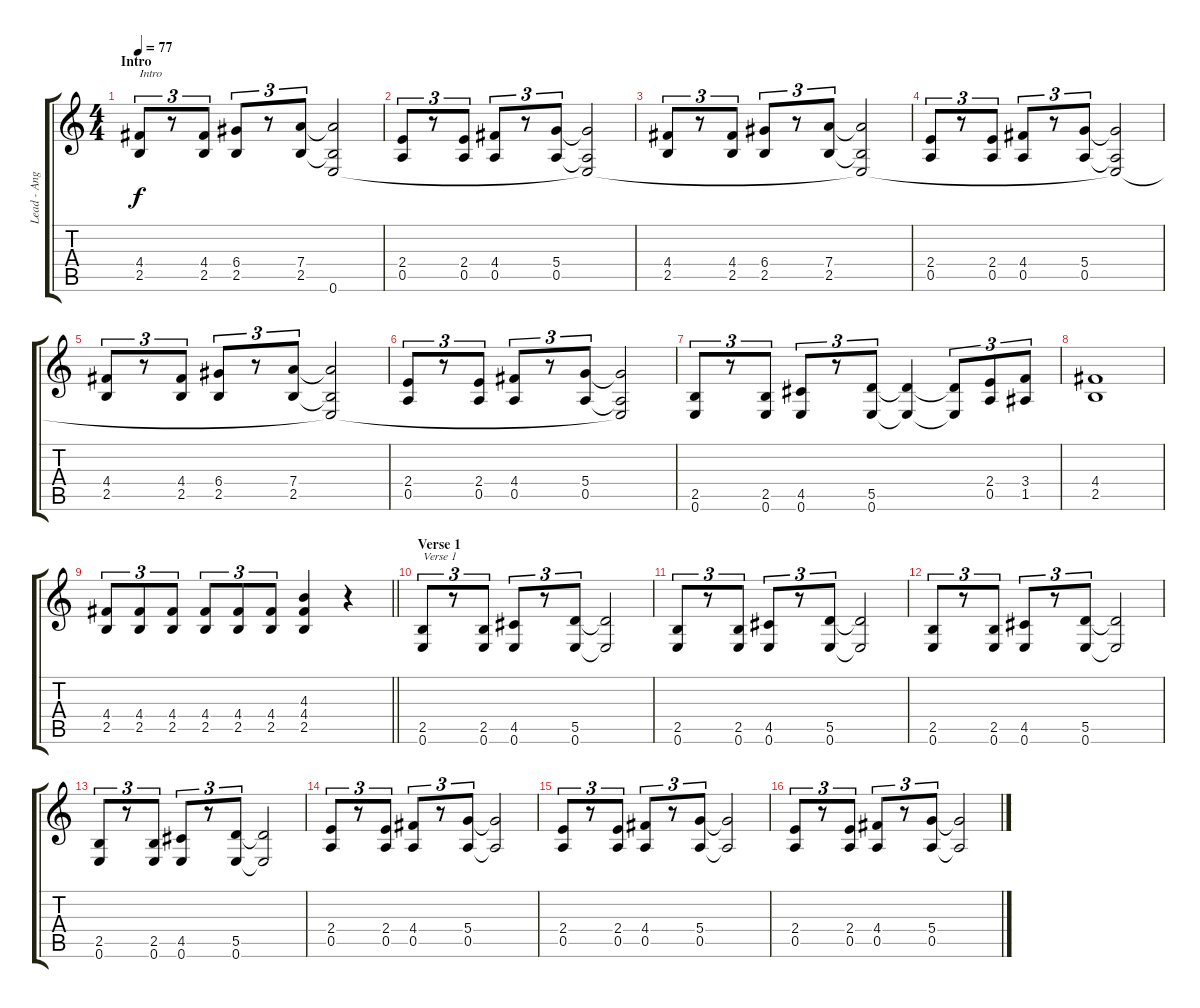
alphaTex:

\track ("Lead - Angus" "Lead - Ang") {instrument distortionguitar}
\staff {score tabs}
\tuning (E4 B3 G3 D3 A2 E2) {hide}
\ts (4 4)
\section ("" "Intro")
\tempo 77
\clef g2
\ks c
(4.4 2.5).8{tu (3 2) txt "Intro" dy f instrument distortionguitar} r.8{tu (3 2)} (4.4 2.5).8{tu (3 2)} (6.4 2.5).8{tu (3 2)} r.8{tu (3 2)} (7.4 2.5).8{tu (3 2)} (7.4{t} 2.5{t} 0.6).2 |
(2.4 0.5).8{tu (3 2)} r.8{tu (3 2)} (2.4 0.5).8{tu (3 2)} (4.4 0.5).8{tu (3 2)} r.8{tu (3 2)} (5.4 0.5).8{tu (3 2)} (5.4{t} 0.5{t} 0.6{t}).2 |
(4.4 2.5).8{tu (3 2)} r.8{tu (3 2)} (4.4 2.5).8{tu (3 2)} (6.4 2.5).8{tu (3 2)} r.8{tu (3 2)} (7.4 2.5).8{tu (3 2)} (7.4{t} 2.5{t} 0.6{t}).2 |
(2.4 0.5).8{tu (3 2)} r.8{tu (3 2)} (2.4 0.5).8{tu (3 2)} (4.4 0.5).8{tu (3 2)} r.8{tu (3 2)} (5.4 0.5).8{tu (3 2)} (5.4{t} 0.5{t} 0.6{t}).2 |
(4.4 2.5).8{tu (3 2)} r.8{tu (3 2)} (4.4 2.5).8{tu (3 2)} (6.4 2.5).8{tu (3 2)} r.8{tu (3 2)} (7.4 2.5).8{tu (3 2)} (7.4{t} 2.5{t} 0.6{t}).2 |
(2.4 0.5).8{tu (3 2)} r.8{tu (3 2)} (2.4 0.5).8{tu (3 2)} (4.4 0.5).8{tu (3 2)} r.8{tu (3 2)} (5.4 0.5).8{tu (3 2)} (5.4{t} 0.5{t} 0.6{t}).2 |
(2.5 0.6).8{tu (3 2)} r.8{tu (3 2)} (2.5 0.6).8{tu (3 2)} (4.5 0.6).8{tu (3 2)} r.8{tu (3 2)} (5.5 0.6).8{tu (3 2)} (5.5{t} 0.6{t}).4 (5.5{t} 0.6{t}).8{tu (3 2)} (2.4 0.5).8{tu (3 2)} (3.4 1.5).8{tu (3 2)} |
(4.4 2.5).1 |
\barLineRight lightlight
(4.4 2.5).8{tu (3 2)} (4.4 2.5).8{tu (3 2)} (4.4 2.5).8{tu (3 2)} (4.4 2.5).8{tu (3 2)} (4.4 2.5).8{tu (3 2)} (4.4 2.5).8{tu (3 2)} (4.3 4.4 2.5).4 r.4 |
\section ("" "Verse 1")
(2.5 0.6).8{tu (3 2) txt "Verse 1" volume 10 instrument electricguitarmuted} r.8{tu (3 2)} (2.5 0.6).8{tu (3 2)} (4.5 0.6).8{tu (3 2)} r.8{tu (3 2)} (5.5 0.6).8{tu (3 2)} (5.5{t} 0.6{t}).2 |
(2.5 0.6).8{tu (3 2)} r.8{tu (3 2)} (2.5 0.6).8{tu (3 2)} (4.5 0.6).8{tu (3 2)} r.8{tu (3 2)} (5.5 0.6).8{tu (3 2)} (5.5{t} 0.6{t}).2 |
(2.5 0.6).8{tu (3 2)} r.8{tu (3 2)} (2.5 0.6).8{tu (3 2)} (4.5 0.6).8{tu (3 2)} r.8{tu (3 2)} (5.5 0.6).8{tu (3 2)} (5.5{t} 0.6{t}).2 |
(2.5 0.6).8{tu (3 2)} r.8{tu (3 2)} (2.5 0.6).8{tu (3 2)} (4.5 0.6).8{tu (3 2)} r.8{tu (3 2)} (5.5 0.6).8{tu (3 2)} (5.5{t} 0.6{t}).2 |
(2.4 0.5).8{tu (3 2)} r.8{tu (3 2)} (2.4 0.5).8{tu (3 2)} (4.4 0.5).8{tu (3 2)} r.8{tu (3 2)} (5.4 0.5).8{tu (3 2)} (5.4{t} 0.5{t}).2 |
(2.4 0.5).8{tu (3 2)} r.8{tu (3 2)} (2.4 0.5).8{tu (3 2)} (4.4 0.5).8{tu (3 2)} r.8{tu (3 2)} (5.4 0.5).8{tu (3 2)} (5.4{t} 0.5{t}).2 |
(2.4 0.5).8{tu (3 2)} r.8{tu (3 2)} (2.4 0.5).8{tu (3 2)} (4.4 0.5).8{tu (3 2)} r.8{tu (3 2)} (5.4 0.5).8{tu (3 2)} (5.4{t} 0.5{t}).2
